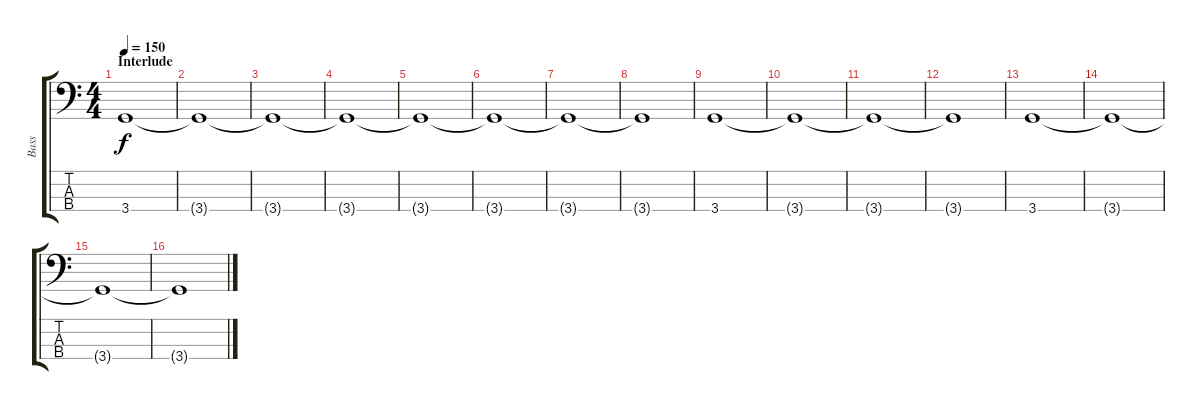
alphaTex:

\track ("Bass" "Bass") {instrument electricbasspick}
\staff {score tabs}
\tuning (G2 D2 A1 E1) {hide}
\ts (4 4)
\section ("" "Interlude")
\tempo 150
\clef f4
\ks c
3.4.1{dy f} |
3.4{t}.1 |
3.4{t}.1 |
3.4{t}.1 |
3.4{t}.1 |
3.4{t}.1 |
3.4{t}.1 |
3.4{t}.1 |
3.4.1 |
3.4{t}.1 |
3.4{t}.1 |
3.4{t}.1 |
3.4.1 |
3.4{t}.1 |
3.4{t}.1 |
3.4{t}.1
